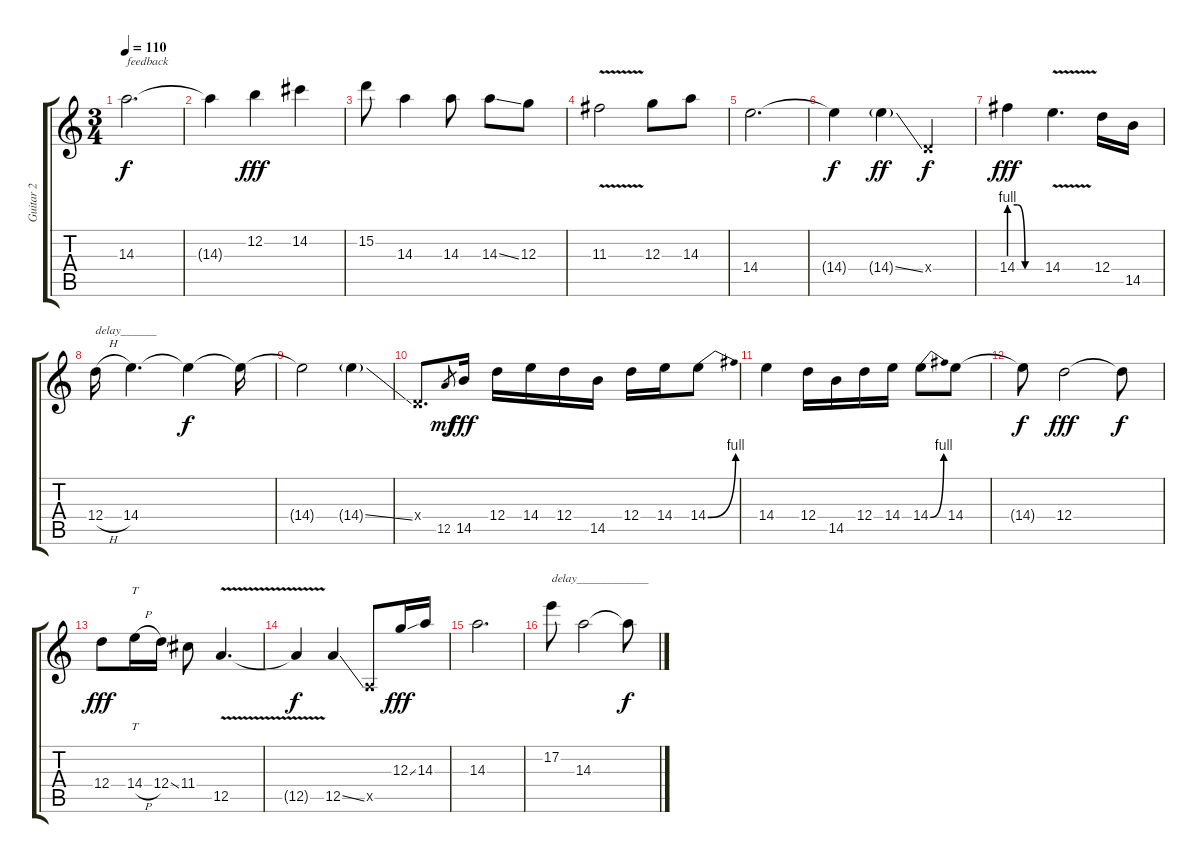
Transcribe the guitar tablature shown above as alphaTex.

\track ("Guitar 2" "Guitar 2") {instrument electricguitarclean}
\staff {score tabs}
\tuning (E4 B3 G3 D3 A2 E2) {hide}
\ts (3 4)
\tempo 110
\clef g2
\ks c
14.3{t}.2{d txt "feedback" dy f} |
14.3{t}.4 12.2.4{dy fff} 14.2.4 |
15.2.8 14.3.4 14.3.8 14.3{ss}.8 12.3.8 |
11.3{v}.2 12.3.8 14.3.8 |
14.4.2{d} |
14.4{t}.4{dy f} 14.4{ss g}.4{dy ff} 0.4{x}.4{dy f} |
14.4{be (custom 0 4 15 4 30 0 60 0)}.4{dy fff} 14.4{v}.4{d} 12.4.16 14.5.16 |
12.4{h}.16{txt "delay______"} 14.4.4{d} 14.4{t}.4{dy f} 14.4{t}.16 |
14.4{t}.2 14.4{ss g}.4 |
0.4{x}.8{d} 12.5.8{gr dy mf} 14.5.16{dy fff} 12.4.16 14.4.16 12.4.16 14.5.16 12.4.16 14.4.16 14.4{be (bend 0 0 60 4)}.8 |
14.4.4 12.4.16 14.5.16 12.4.16 14.4.16 14.4{be (bend 0 0 60 4)}.8 14.4.8 |
14.4{t}.8{dy f} 12.4.2{dy fff} 12.4{t}.8{dy f} |
12.4.8{dy fff} 14.4{h}.16{tt} 12.4{ss}.16 11.4.8 12.5{v}.4{d} |
12.5{v t}.4{dy f} 12.5{ss}.4 0.5{x}.8 12.3{ss}.16{dy fff} 14.3.16 |
14.3.2{d} |
17.2.8{txt "delay____________"} 14.3.2 14.3{t}.8{dy f}
